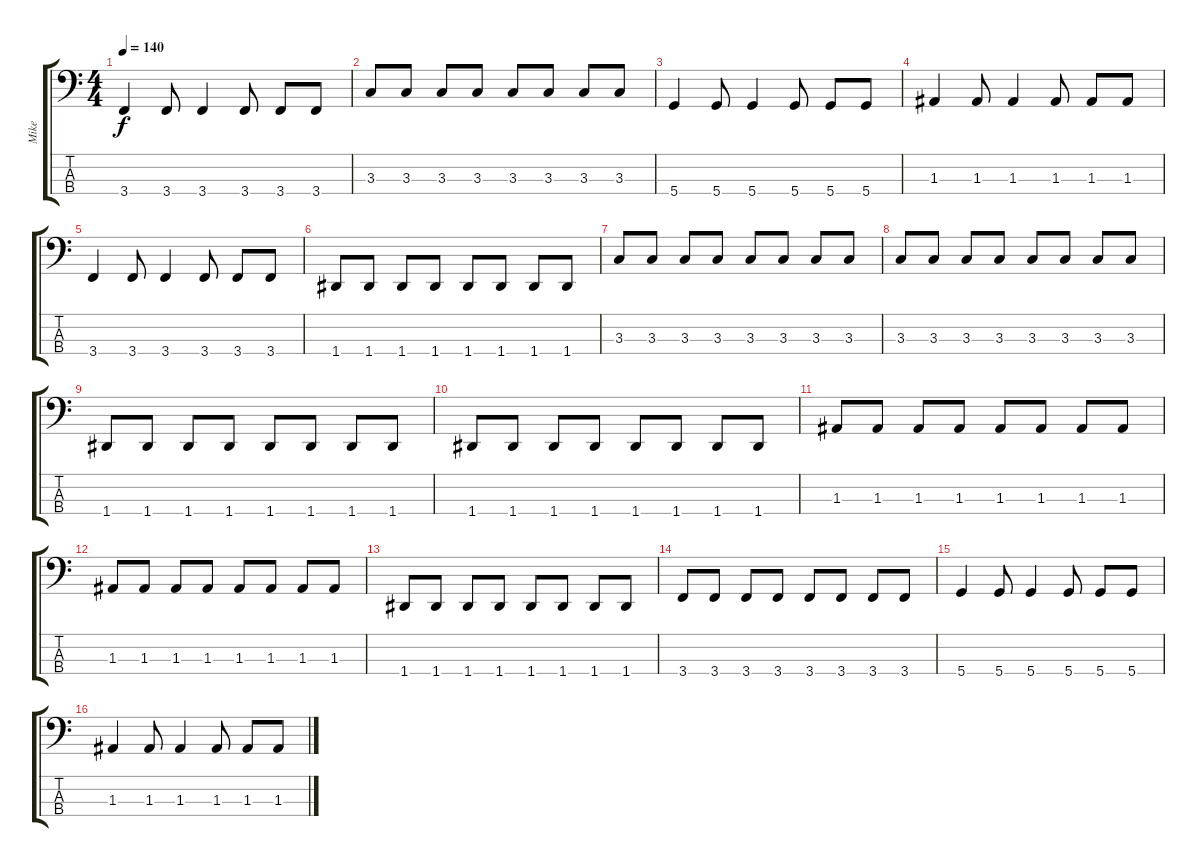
\track ("Mike" "Mike") {instrument electricbassfinger}
\staff {score tabs}
\tuning (G2 D2 A1 D1) {hide}
\ts (4 4)
\tempo 140
\clef f4
\ks c
3.4.4{dy f} 3.4.8 3.4.4 3.4.8 3.4.8 3.4.8 |
3.3.8 3.3.8 3.3.8 3.3.8 3.3.8 3.3.8 3.3.8 3.3.8 |
5.4.4 5.4.8 5.4.4 5.4.8 5.4.8 5.4.8 |
1.3.4 1.3.8 1.3.4 1.3.8 1.3.8 1.3.8 |
3.4.4 3.4.8 3.4.4 3.4.8 3.4.8 3.4.8 |
1.4.8 1.4.8 1.4.8 1.4.8 1.4.8 1.4.8 1.4.8 1.4.8 |
3.3.8 3.3.8 3.3.8 3.3.8 3.3.8 3.3.8 3.3.8 3.3.8 |
3.3.8 3.3.8 3.3.8 3.3.8 3.3.8 3.3.8 3.3.8 3.3.8 |
1.4.8 1.4.8 1.4.8 1.4.8 1.4.8 1.4.8 1.4.8 1.4.8 |
1.4.8 1.4.8 1.4.8 1.4.8 1.4.8 1.4.8 1.4.8 1.4.8 |
1.3.8 1.3.8 1.3.8 1.3.8 1.3.8 1.3.8 1.3.8 1.3.8 |
1.3.8 1.3.8 1.3.8 1.3.8 1.3.8 1.3.8 1.3.8 1.3.8 |
1.4.8 1.4.8 1.4.8 1.4.8 1.4.8 1.4.8 1.4.8 1.4.8 |
3.4.8 3.4.8 3.4.8 3.4.8 3.4.8 3.4.8 3.4.8 3.4.8 |
5.4.4 5.4.8 5.4.4 5.4.8 5.4.8 5.4.8 |
1.3.4 1.3.8 1.3.4 1.3.8 1.3.8 1.3.8
